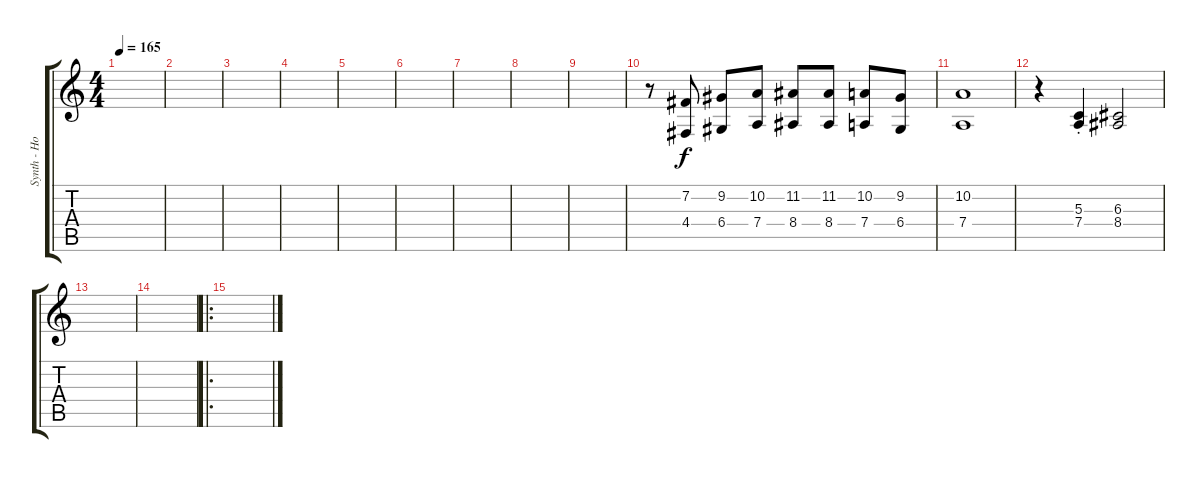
\track ("Synth - Horn/Pizzicato" "Synth - Ho") {instrument frenchhorn}
\staff {score tabs}
\tuning (E4 B3 G3 D3 A2 E2) {hide}
\ts (4 4)
\tempo 165
\clef g2
\ks c
|
|
|
|
|
|
|
|
|
r.8{volume 7 balance 8 instrument pizzicatostrings} (7.2 4.4).8 (9.2 6.4).8 (10.2 7.4).8 (11.2 8.4).8 (11.2 8.4).8 (10.2 7.4).8 (9.2 6.4).8 |
(10.2 7.4).1 |
r.4{volume 9 balance 3 instrument frenchhorn} (5.3{st} 7.4{st}).4 (6.3 8.4).2 |
|
|
\ro
